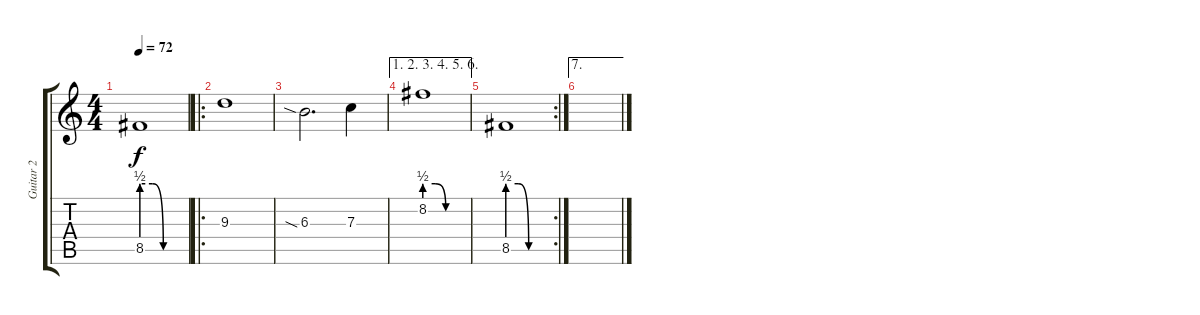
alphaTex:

\track ("Guitar 2" "Guitar 2") {instrument overdrivenguitar}
\staff {score tabs}
\tuning (E4 A3 F3 D3 A2 D2) {hide}
\ts (4 4)
\tempo 72
\clef g2
\ks c
8.5{be (custom 0 2 15 2 30 0 60 0)}.1{dy f} |
\ro
9.3.1 |
6.3{sia}.2{d} 7.3.4 |
\ae (1 2 3 4 5 6)
8.2{be (custom 0 2 15 2 30 0 60 0)}.1 |
\rc 2
8.5{be (custom 0 2 15 2 30 0 60 0)}.1 |
\ae 7
